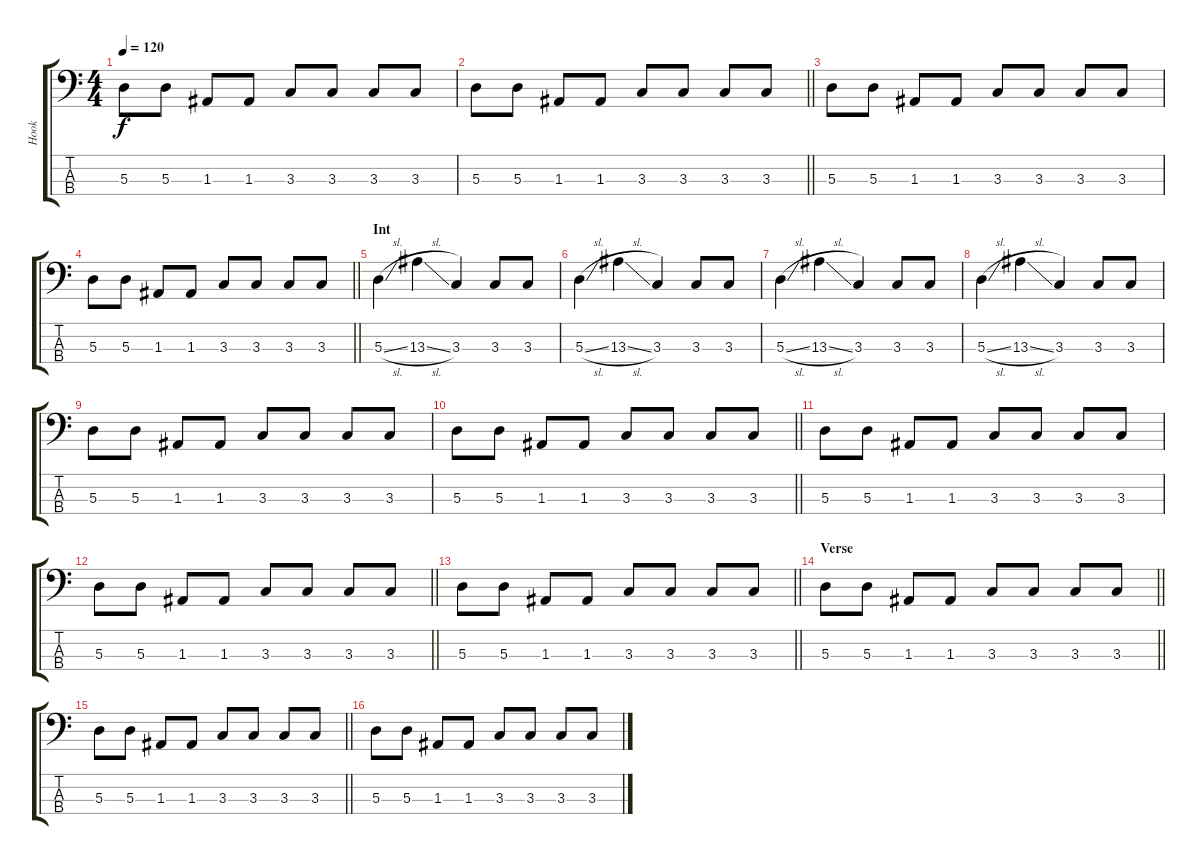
\track ("Hook" "Hook") {instrument electricbasspick}
\staff {score tabs}
\tuning (G2 D2 A1 E1) {hide}
\ts (4 4)
\tempo 120
\clef f4
\ks c
5.3.8{dy f} 5.3.8 1.3.8 1.3.8 3.3.8 3.3.8 3.3.8 3.3.8 |
\barLineRight lightlight
5.3.8 5.3.8 1.3.8 1.3.8 3.3.8 3.3.8 3.3.8 3.3.8 |
5.3.8 5.3.8 1.3.8 1.3.8 3.3.8 3.3.8 3.3.8 3.3.8 |
\barLineRight lightlight
5.3.8 5.3.8 1.3.8 1.3.8 3.3.8 3.3.8 3.3.8 3.3.8 |
\section ("" "Int")
5.3{sl}.4 13.3{sl}.4 3.3.4 3.3.8 3.3.8 |
5.3{sl}.4 13.3{sl}.4 3.3.4 3.3.8 3.3.8 |
5.3{sl}.4 13.3{sl}.4 3.3.4 3.3.8 3.3.8 |
5.3{sl}.4 13.3{sl}.4 3.3.4 3.3.8 3.3.8 |
5.3.8 5.3.8 1.3.8 1.3.8 3.3.8 3.3.8 3.3.8 3.3.8 |
\barLineRight lightlight
5.3.8 5.3.8 1.3.8 1.3.8 3.3.8 3.3.8 3.3.8 3.3.8 |
5.3.8 5.3.8 1.3.8 1.3.8 3.3.8 3.3.8 3.3.8 3.3.8 |
\barLineRight lightlight
5.3.8 5.3.8 1.3.8 1.3.8 3.3.8 3.3.8 3.3.8 3.3.8 |
\barLineRight lightlight
5.3.8 5.3.8 1.3.8 1.3.8 3.3.8 3.3.8 3.3.8 3.3.8 |
\section ("" "Verse")
\barLineRight lightlight
5.3.8 5.3.8 1.3.8 1.3.8 3.3.8 3.3.8 3.3.8 3.3.8 |
\barLineRight lightlight
5.3.8 5.3.8 1.3.8 1.3.8 3.3.8 3.3.8 3.3.8 3.3.8 |
5.3.8 5.3.8 1.3.8 1.3.8 3.3.8 3.3.8 3.3.8 3.3.8
